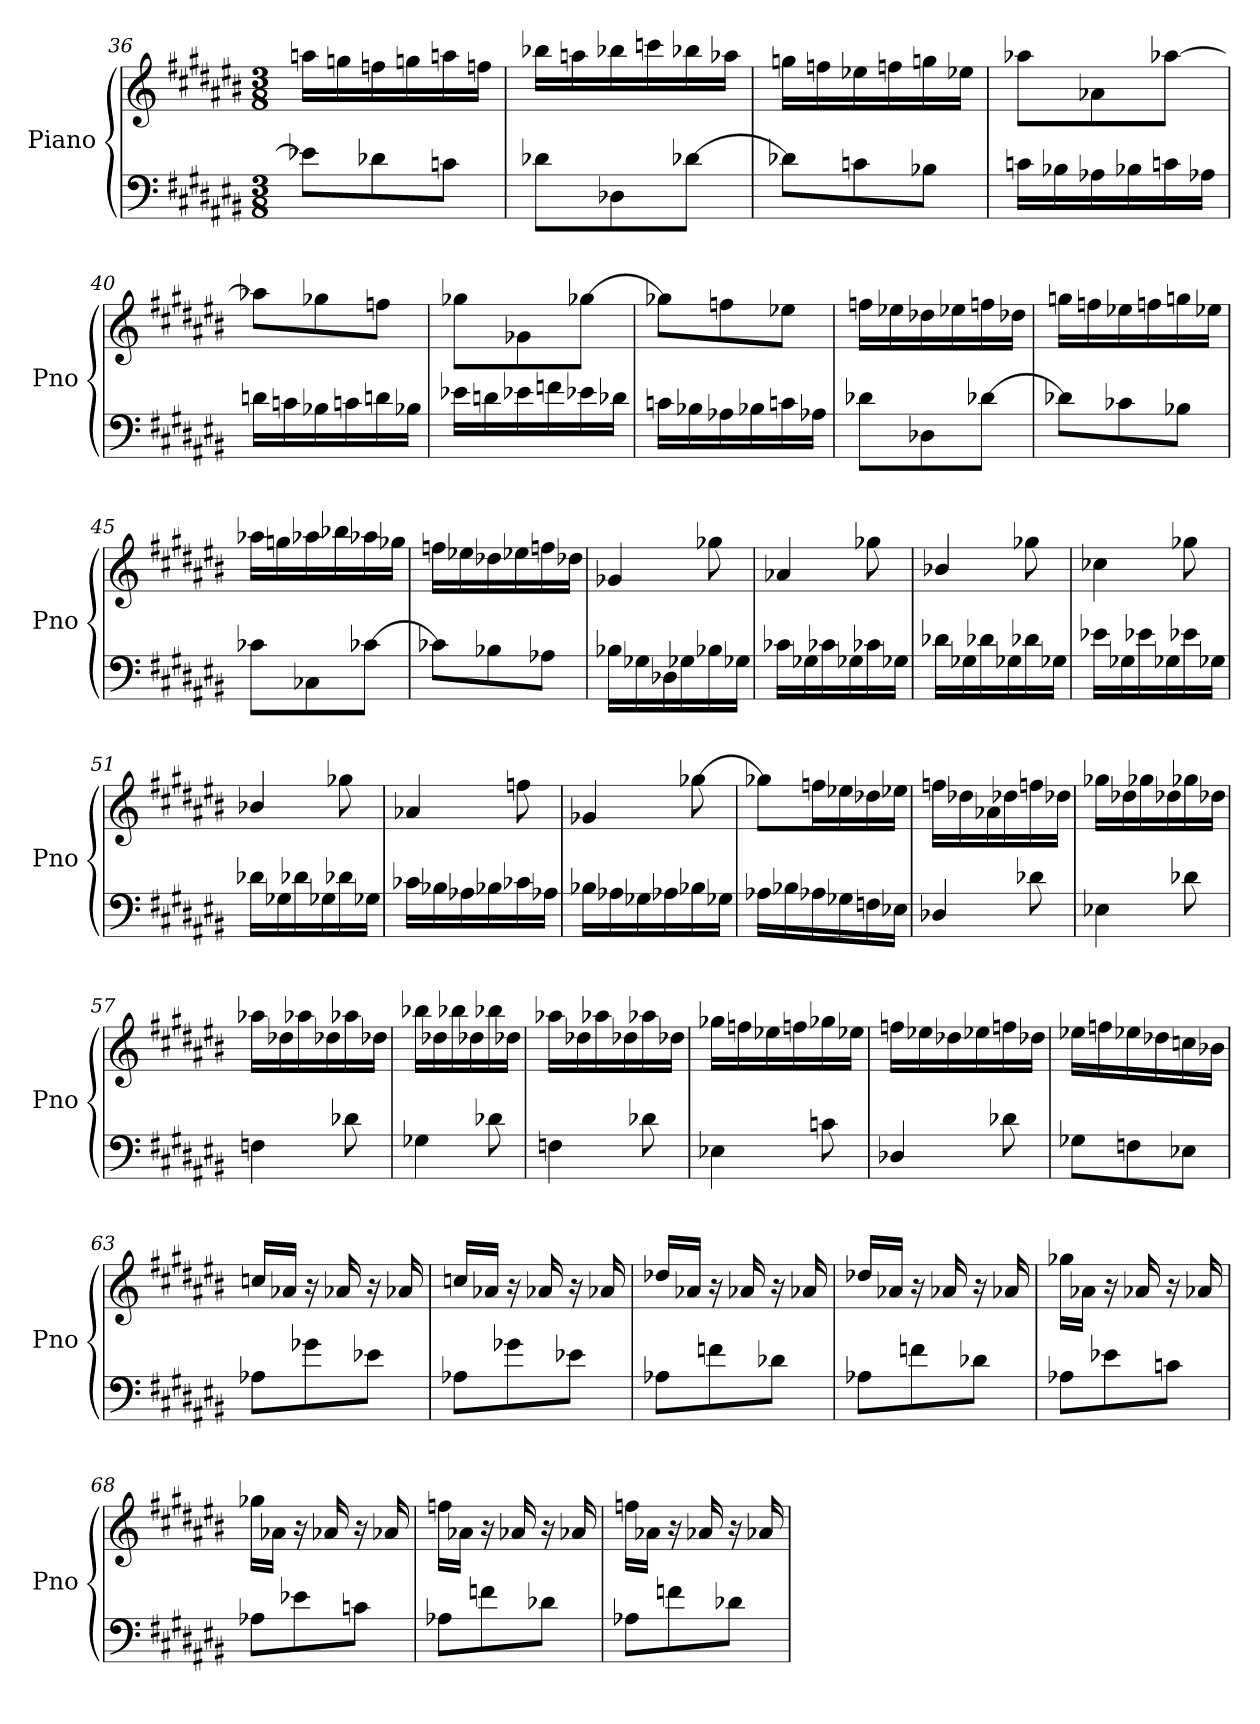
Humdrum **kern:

**kern	**kern
*part1	*part1
*staff2	*staff1
*I"Piano	*
*I'Pno	*
*clefF4	*clefG2
*k[f#c#g#d#a#e#b#]	*k[f#c#g#d#a#e#b#]
*M3/8	*M3/8
=36	=36
8e-Xi\L]	16aani\LL
.	16ggni\
8d-Xi\	16ffni\
.	16ggni\
8cni\J	16aani\
.	16ffni\JJ
=37	=37
8d-Xi\L	16bb-Xi\LL
.	16aani\
8D-Xi\	16bb-Xi\
.	16cccni\
[8d-Xi\J	16bb-Xi\
.	16aa-Xi\JJ
=38	=38
8d-Xi\L]	16ggni\LL
.	16ffni\
8cni\	16ee-Xi\
.	16ffni\
8B-Xi\J	16ggni\
.	16ee-Xi\JJ
=39	=39
16cni\LL	8aa-Xi\L
16B-Xi\	.
16A-Xi\	8a-Xi\
16B-Xi\	.
16cni\	[8aa-Xi\J
16A-Xi\JJ	.
!!LO:LB:g=z
=40	=40
16dni\LL	8aa-Xi\L]
16cni\	.
16B-Xi\	8gg-Xi\
16cni\	.
16dni\	8ffni\J
16B-Xi\JJ	.
=41	=41
16e-Xi\LL	8gg-Xi\L
16dni\	.
16e-Xi\	8g-Xi\
16fni\	.
16e-Xi\	[8gg-Xi\J
16d-Xi\JJ	.
=42	=42
16cni\LL	8gg-Xi\L]
16B-Xi\	.
16A-Xi\	8ffni\
16B-Xi\	.
16cni\	8ee-Xi\J
16A-Xi\JJ	.
=43	=43
8d-Xi\L	16ffni\LL
.	16ee-Xi\
8D-Xi\	16dd-Xi\
.	16ee-Xi\
[8d-Xi\J	16ffni\
.	16dd-Xi\JJ
=44	=44
8d-Xi\L]	16ggni\LL
.	16ffni\
8c-Xi\	16ee-Xi\
.	16ffni\
8B-Xi\J	16ggni\
.	16ee-Xi\JJ
=45	=45
8c-Xi\L	16aa-Xi\LL
.	16ggni\
8C-Xi\	16aa-Xi\
.	16bb-Xi\
[8c-Xi\J	16aa-Xi\
.	16gg-Xi\JJ
!!LO:LB:g=z
=46	=46
8c-Xi\L]	16ffni\LL
.	16ee-Xi\
8B-Xi\	16dd-Xi\
.	16ee-Xi\
8A-Xi\J	16ffni\
.	16dd-Xi\JJ
=47	=47
16B-Xi\LL	4g-Xi/
16G-Xi\	.
16D-Xi\	.
16G-Xi\	.
16B-Xi\	8gg-Xi\
16G-Xi\JJ	.
=48	=48
16c-Xi\LL	4a-Xi/
16G-Xi\	.
16c-Xi\	.
16G-Xi\	.
16c-Xi\	8gg-Xi\
16G-Xi\JJ	.
=49	=49
16d-Xi\LL	4b-Xi/
16G-Xi\	.
16d-Xi\	.
16G-Xi\	.
16d-Xi\	8gg-Xi\
16G-Xi\JJ	.
=50	=50
16e-Xi\LL	4cc-Xi\
16G-Xi\	.
16e-Xi\	.
16G-Xi\	.
16e-Xi\	8gg-Xi\
16G-Xi\JJ	.
=51	=51
16d-Xi\LL	4b-Xi/
16G-Xi\	.
16d-Xi\	.
16G-Xi\	.
16d-Xi\	8gg-Xi\
16G-Xi\JJ	.
=52	=52
16c-Xi\LL	4a-Xi/
16B-Xi\	.
16A-Xi\	.
16B-Xi\	.
16c-Xi\	8ffni\
16A-Xi\JJ	.
!!LO:LB:g=z
=53	=53
16B-Xi\LL	4g-Xi/
16A-Xi\	.
16G-Xi\	.
16A-Xi\	.
16B-Xi\	[8gg-Xi\
16G-Xi\JJ	.
=54	=54
16A-Xi\LL	8gg-Xi\L]
16B-Xi\	.
16A-Xi\	16ffni\L
16G-Xi\	16ee-Xi\
16Fni\	16dd-Xi\
16E-Xi\JJ	16ee-Xi\JJ
=55	=55
4D-Xi/	16ffni\LL
.	16dd-Xi\
.	16a-Xi\
.	16dd-Xi\
8d-Xi\	16ffni\
.	16dd-Xi\JJ
=56	=56
4E-Xi\	16gg-Xi\LL
.	16dd-Xi\
.	16gg-Xi\
.	16dd-Xi\
8d-Xi\	16gg-Xi\
.	16dd-Xi\JJ
=57	=57
4Fni\	16aa-Xi\LL
.	16dd-Xi\
.	16aa-Xi\
.	16dd-Xi\
8d-Xi\	16aa-Xi\
.	16dd-Xi\JJ
=58	=58
4G-Xi\	16bb-Xi\LL
.	16dd-Xi\
.	16bb-Xi\
.	16dd-Xi\
8d-Xi\	16bb-Xi\
.	16dd-Xi\JJ
=59	=59
4Fni\	16aa-Xi\LL
.	16dd-Xi\
.	16aa-Xi\
.	16dd-Xi\
8d-Xi\	16aa-Xi\
.	16dd-Xi\JJ
!!LO:LB:g=z
=60	=60
4E-Xi\	16gg-Xi\LL
.	16ffni\
.	16ee-Xi\
.	16ffni\
8cni\	16gg-Xi\
.	16ee-Xi\JJ
=61	=61
4D-Xi/	16ffni\LL
.	16ee-Xi\
.	16dd-Xi\
.	16ee-Xi\
8d-Xi\	16ffni\
.	16dd-Xi\JJ
=62	=62
8G-Xi\L	16ee-Xi\LL
.	16ffni\
8Fni\	16ee-Xi\
.	16dd-Xi\
8E-Xi\J	16ccni\
.	16b-Xi\JJ
=63	=63
8A-Xi\L	16ccni/LL
.	16a-Xi/JJ
8g-Xi\	16r
.	16a-Xi/
8e-Xi\J	16r
.	16a-Xi/
=64	=64
8A-Xi\L	16ccni/LL
.	16a-Xi/JJ
8g-Xi\	16r
.	16a-Xi/
8e-Xi\J	16r
.	16a-Xi/
=65	=65
8A-Xi\L	16dd-Xi/LL
.	16a-Xi/JJ
8fni\	16r
.	16a-Xi/
8d-Xi\J	16r
.	16a-Xi/
!!LO:LB:g=z
=66	=66
8A-Xi\L	16dd-Xi/LL
.	16a-Xi/JJ
8fni\	16r
.	16a-Xi/
8d-Xi\J	16r
.	16a-Xi/
=67	=67
8A-Xi\L	16gg-Xi\LL
.	16a-Xi\JJ
8e-Xi\	16r
.	16a-Xi/
8cni\J	16r
.	16a-Xi/
=68	=68
8A-Xi\L	16gg-Xi\LL
.	16a-Xi\JJ
8e-Xi\	16r
.	16a-Xi/
8cni\J	16r
.	16a-Xi/
=69	=69
8A-Xi\L	16ffni\LL
.	16a-Xi\JJ
8fni\	16r
.	16a-Xi/
8d-Xi\J	16r
.	16a-Xi/
=70	=70
8A-Xi\L	16ffni\LL
.	16a-Xi\JJ
8fni\	16r
.	16a-Xi/
8d-Xi\J	16r
.	16a-Xi/
=	=
*-	*-
